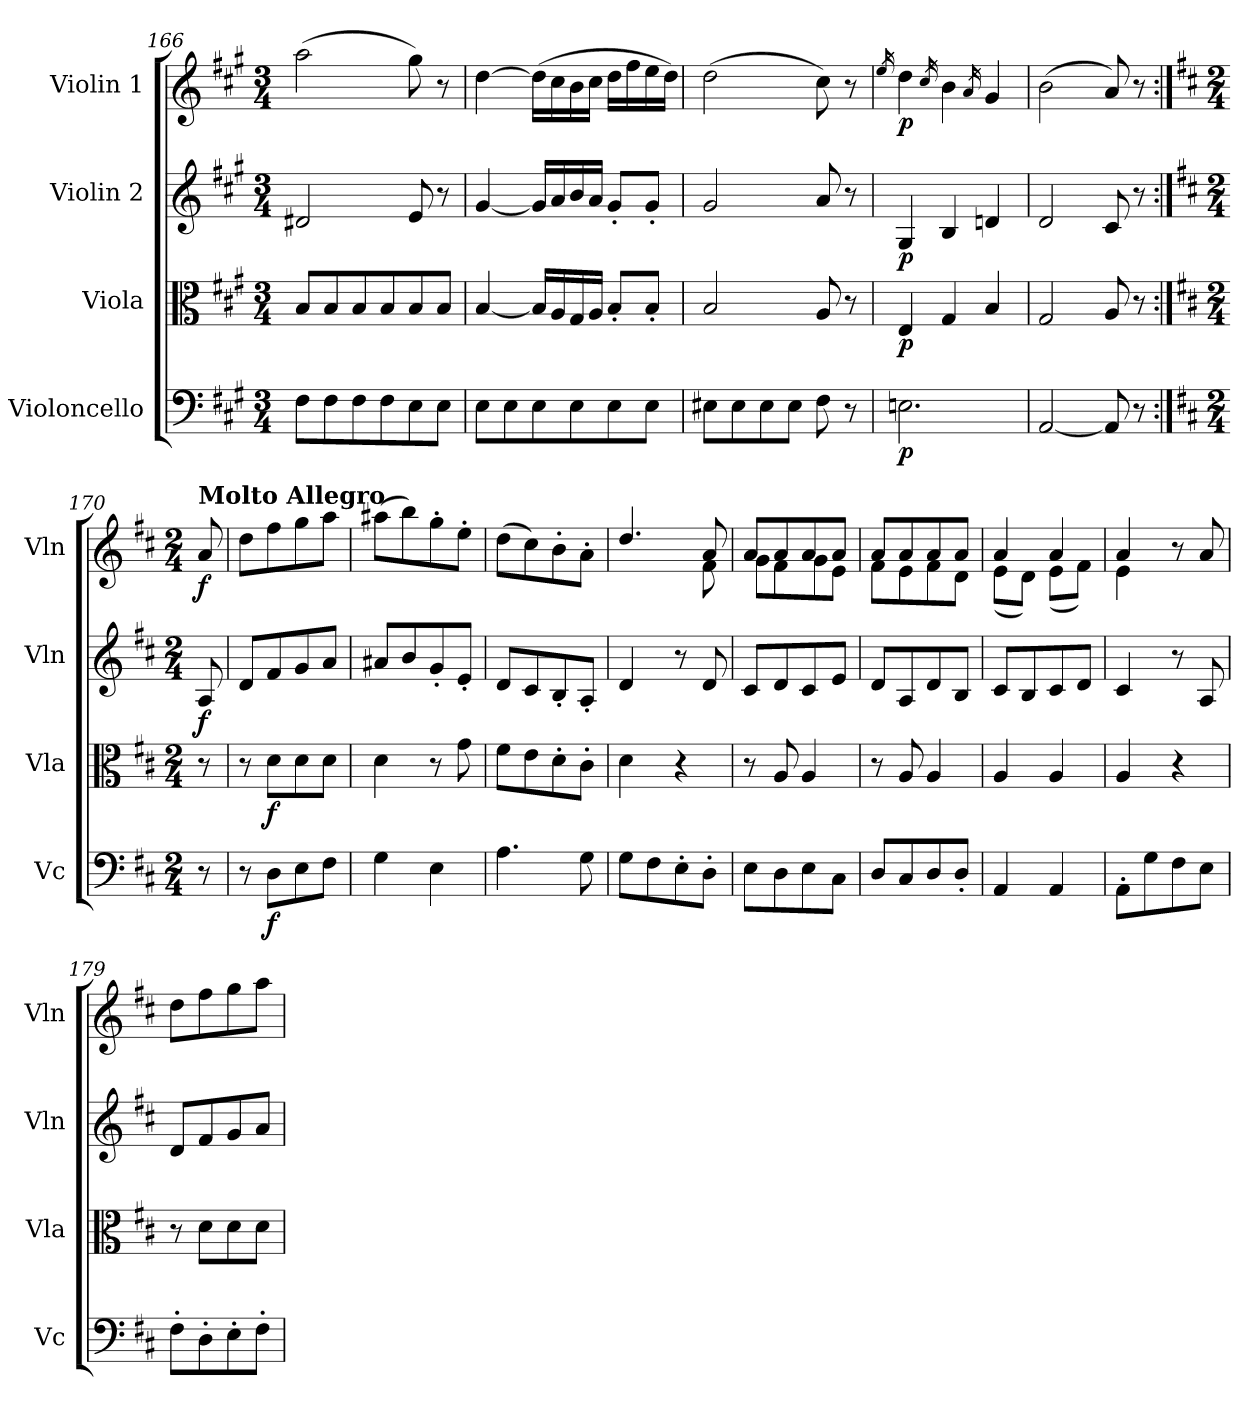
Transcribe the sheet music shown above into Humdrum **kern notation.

**kern	**dynam	**kern	**dynam	**kern	**dynam	**kern	**dynam
*part4	*part4	*part3	*part3	*part2	*part2	*part1	*part1
*staff4	*staff4	*staff3	*staff3	*staff2	*staff2	*staff1	*staff1
*I"Violoncello	*	*I"Viola	*	*I"Violin 2	*	*I"Violin 1	*
*I'Vc	*	*I'Vla	*	*I'Vln	*	*I'Vln	*
!!LO:LB:g=z
*clefF4	*	*clefC3	*	*clefG2	*	*clefG2	*
*k[f#c#g#]	*	*k[f#c#g#]	*	*k[f#c#g#]	*	*k[f#c#g#]	*
*M3/4	*	*M3/4	*	*M3/4	*	*M3/4	*
=166	=166	=166	=166	=166	=166	=166	=166
8F#\L	.	8B/L	.	2d#X/	.	(>2aa\	.
8F#\	.	8B/	.	.	.	.	.
8F#\	.	8B/	.	.	.	.	.
8F#\	.	8B/	.	.	.	.	.
8E\	.	8B/	.	8e/	.	8gg#\)	.
8E\J	.	8B/J	.	8r	.	8r	.
=167	=167	=167	=167	=167	=167	=167	=167
8E\L	.	[4B/	.	[4g#/	.	[4dd\	.
8E\	.	.	.	.	.	.	.
8E\	.	16B/LL]	.	16g#/LL]	.	(>16dd\LL]	.
.	.	16A/	.	16a/	.	16cc#\	.
8E\	.	16G#/	.	16b/	.	16b\	.
.	.	16A/JJ	.	16a/JJ	.	16cc#\JJ	.
8E\	.	8B'/L	.	8g#'/L	.	16dd\LL	.
.	.	.	.	.	.	16ff#\	.
8E\J	.	8B'/J	.	8g#'/J	.	16ee\	.
.	.	.	.	.	.	16dd\JJ)	.
=168	=168	=168	=168	=168	=168	=168	=168
8E#X\L	.	2B/	.	2g#/	.	(>2dd\	.
8E#\	.	.	.	.	.	.	.
8E#\	.	.	.	.	.	.	.
8E#\J	.	.	.	.	.	.	.
8F#\	.	8A/	.	8a/	.	8cc#\)	.
8r	.	8r	.	8r	.	8r	.
=169	=169	=169	=169	=169	=169	=169	=169
.	.	.	.	.	.	16qee/	.
!	!LO:DY:b	!	!LO:DY:b	!	!LO:DY:b	!	!LO:DY:b
2.En\	p	4E/	p	4G#/	p	4dd\	p
.	.	.	.	.	.	16qcc#/	.
.	.	4G#/	.	4B/	.	4b\	.
.	.	.	.	.	.	16qa/	.
.	.	4B/	.	4dn/	.	4g#/	.
=170	=170	=170	=170	=170	=170	=170	=170
[2AA/	.	2G#/	.	2d/	.	(>2b\	.
8AA/]	.	8A/	.	8c#/	.	8a/)	.
8r	.	8r	.	8r	.	8r	.
!!LO:PB:g=z
=170X1:|!	=170X1:|!	=170X1:|!	=170X1:|!	=170X1:|!	=170X1:|!	=170X1:|!	=170X1:|!
*k[f#c#]	*	*k[f#c#]	*	*k[f#c#]	*	*k[f#c#]	*
*M2/4	*	*M2/4	*	*M2/4	*	*M2/4	*
!	!	!	!	!	!	!LO:TX:a:B:t=Molto Allegro	!
!	!	!	!	!	!LO:DY:b	!	!LO:DY:b
8r	.	8r	.	8A/	f	8a/	f
=171	=171	=171	=171	=171	=171	=171	=171
8r	.	8r	.	8d/L	.	8dd\L	.
!	!LO:DY:b	!	!LO:DY:b	!	!	!	!
8D\L	f	8d\L	f	8f#/	.	8ff#\	.
8E\	.	8d\	.	8g/	.	8gg\	.
8F#\J	.	8d\J	.	8a/J	.	8aa\J	.
=172	=172	=172	=172	=172	=172	=172	=172
4G\	.	4d\	.	8a#X/L	.	(>8aa#X\L	.
.	.	.	.	8b/	.	8bb\)	.
4E\	.	8r	.	8g'/	.	8gg'\	.
.	.	8g\	.	8e'/J	.	8ee'\J	.
=173	=173	=173	=173	=173	=173	=173	=173
4.A\	.	8f#\L	.	8d/L	.	(>8dd\L	.
.	.	8e\	.	8c#/	.	8cc#\)	.
.	.	8d'\	.	8B'/	.	8b'\	.
8G\	.	8c#'\J	.	8A'/J	.	8a'\J	.
=174	=174	=174	=174	=174	=174	=174	=174
*	*	*	*	*	*	*^	*
8G\L	.	4d\	.	4d/	.	4.dd/	4.reyy	.
8F#\	.	.	.	.	.	.	.	.
8E'\	.	4r	.	8r	.	.	.	.
8D'\J	.	.	.	8d/	.	8a/	8f#\	.
=175	=175	=175	=175	=175	=175	=175	=175	=175
8E\L	.	8r	.	8c#/L	.	8a/L	8g\L	.
8D\	.	8A/	.	8d/	.	8a/	8f#\	.
8E\	.	4A/	.	8c#/	.	8a/	8g\	.
8C#\J	.	.	.	8e/J	.	8a/J	8e\J	.
=176	=176	=176	=176	=176	=176	=176	=176	=176
8D/L	.	8r	.	8d/L	.	8a/L	8f#\L	.
8C#/	.	8A/	.	8A/	.	8a/	8e\	.
8D/	.	4A/	.	8d/	.	8a/	8f#\	.
8D'/J	.	.	.	8B/J	.	8a/J	8d\J	.
=177	=177	=177	=177	=177	=177	=177	=177	=177
4AA/	.	4A/	.	8c#/L	.	4a/	(<8e\L	.
.	.	.	.	8B/	.	.	8d\J)	.
4AA/	.	4A/	.	8c#/	.	4a/	(<8e\L	.
.	.	.	.	8d/J	.	.	8f#\J)	.
=178	=178	=178	=178	=178	=178	=178	=178	=178
8AA'\L	.	4A/	.	4c#/	.	4a/	4e\	.
8G\	.	.	.	.	.	.	.	.
8F#\	.	4r	.	8r	.	8r	4reyy	.
8E\J	.	.	.	8A/	.	8a/	.	.
*	*	*	*	*	*	*v	*v	*
=179	=179	=179	=179	=179	=179	=179	=179
8F#'\L	.	8r	.	8d/L	.	8dd\L	.
8D'\	.	8d\L	.	8f#/	.	8ff#\	.
8E'\	.	8d\	.	8g/	.	8gg\	.
8F#'\J	.	8d\J	.	8a/J	.	8aa\J	.
=	=	=	=	=	=	=	=
*-	*-	*-	*-	*-	*-	*-	*-
